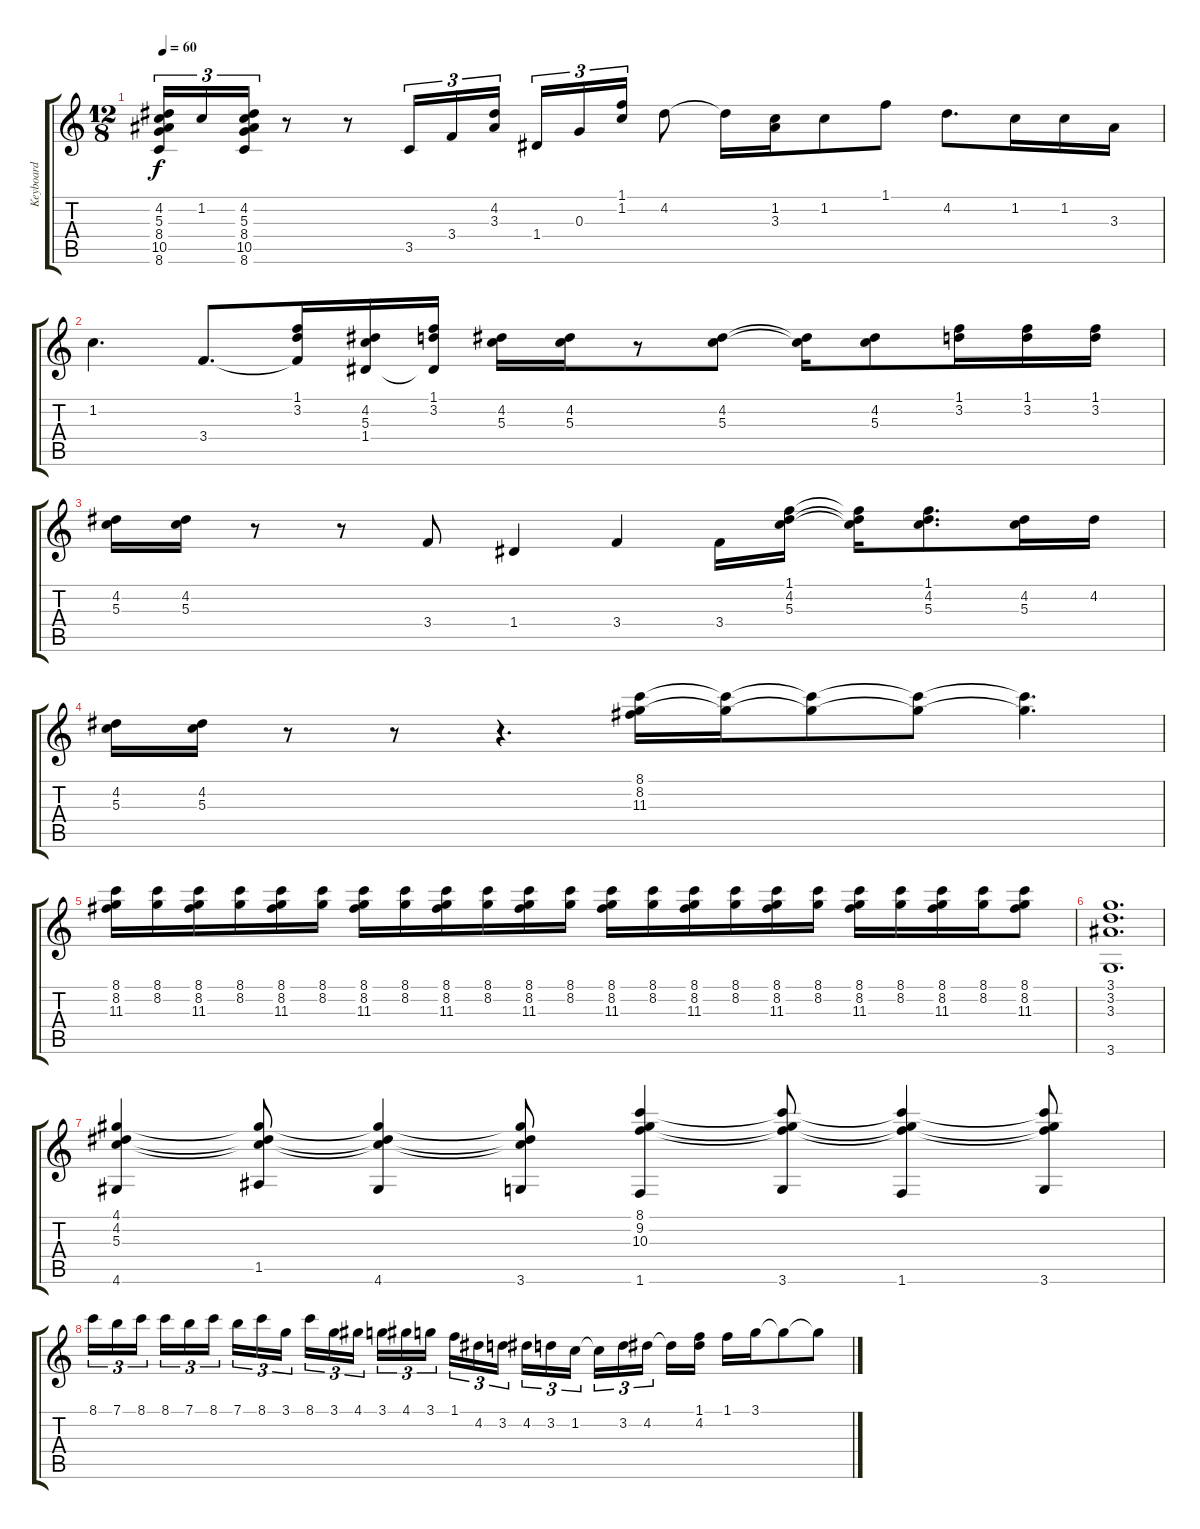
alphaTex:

\track ("Keyboard" "Keyboard") {instrument drawbarorgan}
\staff {score tabs}
\tuning (E5 B4 G4 D4 A3 E3) {hide}
\ts (12 8)
\tempo 60
\clef g2
\ks c
(4.2 5.3 8.4 10.5 8.6).16{tu (3 2) dy f} 1.2.16{tu (3 2)} (4.2 5.3 8.4 10.5 8.6).16{tu (3 2)} r.8 r.8 3.5.16{tu (3 2)} 3.4.16{tu (3 2)} (4.2 3.3).16{tu (3 2)} 1.4.16{tu (3 2)} 0.3.16{tu (3 2)} (1.1 1.2).16{tu (3 2)} 4.2.8 4.2{t}.16 (1.2 3.3).16 1.2.8 1.1.8 4.2.8{d} 1.2.16 1.2.16 3.3.16 |
1.2.4{d} 3.4.8{d} (1.1 3.2 3.4{t}).16 (4.2 5.3 1.4).16 (1.1 3.2 1.4{t}).16 (4.2 5.3).16 (4.2 5.3).16 r.8 (4.2 5.3).8 (4.2{t} 5.3{t}).16 (4.2 5.3).8 (1.1 3.2).16 (1.1 3.2).16 (1.1 3.2).16 |
(4.2 5.3).16 (4.2 5.3).16 r.8 r.8 3.4.8 1.4.4 3.4.4 3.4.16 (1.1 4.2 5.3).16 (1.1{t} 4.2{t} 5.3{t}).16 (1.1 4.2 5.3).8{d} (4.2 5.3).16 4.2.16 |
(4.2 5.3).16 (4.2 5.3).16 r.8 r.8 r.4{d} (8.1 8.2 11.3).16 (8.1{t} 8.2{t}).16 (8.1{t} 8.2{t}).8 (8.1{t} 8.2{t}).8 (8.1{t} 8.2{t}).4{d} |
(8.1 8.2 11.3).16 (8.1 8.2).16 (8.1 8.2 11.3).16 (8.1 8.2).16 (8.1 8.2 11.3).16 (8.1 8.2).16 (8.1 8.2 11.3).16 (8.1 8.2).16 (8.1 8.2 11.3).16 (8.1 8.2).16 (8.1 8.2 11.3).16 (8.1 8.2).16 (8.1 8.2 11.3).16 (8.1 8.2).16 (8.1 8.2 11.3).16 (8.1 8.2).16 (8.1 8.2 11.3).16 (8.1 8.2).16 (8.1 8.2 11.3).16 (8.1 8.2).16 (8.1 8.2 11.3).16 (8.1 8.2).16 (8.1 8.2 11.3).8 |
(3.1 3.2 3.3 3.6).1{d} |
(4.1 4.2 5.3 4.6).4 (4.1{t} 4.2{t} 5.3{t} 1.5).8 (4.1{t} 4.2{t} 5.3{t} 4.6).4 (4.1{t} 4.2{t} 5.3{t} 3.6).8 (8.1 9.2 10.3 1.6).4 (8.1{t} 9.2{t} 10.3{t} 3.6).8 (8.1{t} 9.2{t} 10.3{t} 1.6).4 (8.1{t} 9.2{t} 10.3{t} 3.6).8 |
8.1.16{tu (3 2)} 7.1.16{tu (3 2)} 8.1.16{tu (3 2)} 8.1.16{tu (3 2)} 7.1.16{tu (3 2)} 8.1.16{tu (3 2)} 7.1.16{tu (3 2)} 8.1.16{tu (3 2)} 3.1.16{tu (3 2)} 8.1.16{tu (3 2)} 3.1.16{tu (3 2)} 4.1.16{tu (3 2)} 3.1.16{tu (3 2)} 4.1.16{tu (3 2)} 3.1.16{tu (3 2)} 1.1.16{tu (3 2)} 4.2.16{tu (3 2)} 3.2.16{tu (3 2)} 4.2.16{tu (3 2)} 3.2.16{tu (3 2)} 1.2.16{tu (3 2)} 1.2{t}.16{tu (3 2)} 3.2.16{tu (3 2)} 4.2.16{tu (3 2)} 4.2{t}.16 (1.1 4.2).16 1.1.16 3.1.16 3.1{t}.8 3.1{t}.8
